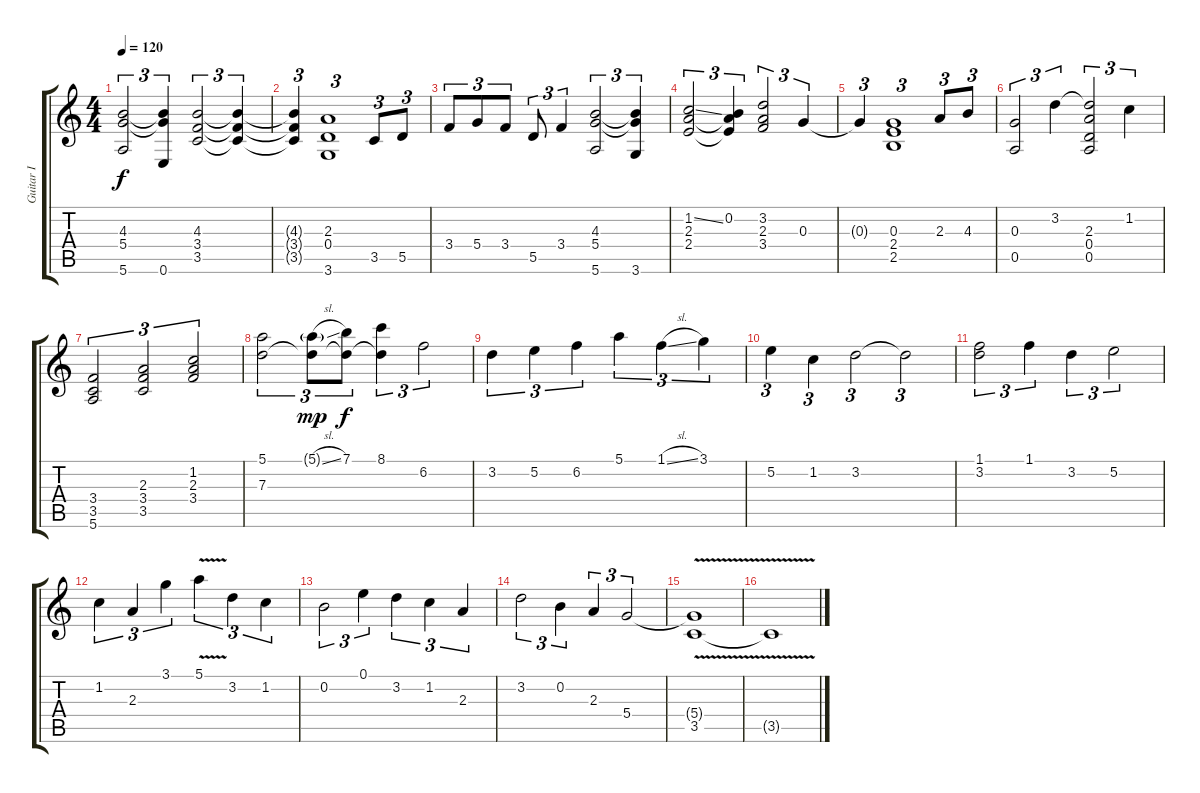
\track ("Guitar I" "Guitar I") {instrument acousticguitarnylon}
\staff {score tabs}
\tuning (E4 B3 G3 D3 A2 E2) {hide}
\ts (4 4)
\tempo 120
\clef g2
\ks c
(4.3 5.4 5.6).2{tu (3 2) dy f} (4.3{t} 5.4{t} 0.6).4{tu (3 2)} (4.3 3.4 3.5).2{tu (3 2)} (4.3{t} 3.4{t} 3.5{t}).4{tu (3 2)} |
(4.3{t} 3.4{t} 3.5{t}).4{tu (3 2)} (2.3 0.4 3.6).1{tu (3 2)} 3.5.8{tu (3 2)} 5.5.8{tu (3 2)} |
3.4.8{tu (3 2)} 5.4.8{tu (3 2)} 3.4.8{tu (3 2)} 5.5.8{tu (3 2)} 3.4.4{tu (3 2)} (4.3 5.4 5.6).2{tu (3 2)} (4.3{t} 5.4{t} 3.6).4{tu (3 2)} |
(1.2{ss} 2.3 2.4).2{tu (3 2)} (0.2 2.3{t} 2.4{t}).4{tu (3 2)} (3.2 2.3 3.4).2{tu (3 2)} 0.3.4{tu (3 2)} |
0.3{t}.4{tu (3 2)} (0.3 2.4 2.5).1{tu (3 2)} 2.3.8{tu (3 2)} 4.3.8{tu (3 2)} |
(0.3 0.5).2{tu (3 2)} 3.2.4{tu (3 2)} (3.2{t} 2.3 0.4 0.5).2{tu (3 2)} 1.2.4{tu (3 2)} |
(3.4 3.5 5.6).2{tu (3 2)} (2.3 3.4 3.5).2{tu (3 2)} (1.2 2.3 3.4).2{tu (3 2)} |
(5.1 7.3).2{tu (3 2)} (5.1{sl g} 7.3{t}).8{tu (3 2) dy mp} (7.1 7.3{t}).8{tu (3 2) dy f} (8.1 7.3{t}).4{tu (3 2)} 6.2.2{tu (3 2)} |
3.2.4{tu (3 2)} 5.2.4{tu (3 2)} 6.2.4{tu (3 2)} 5.1.4{tu (3 2)} 1.1{sl}.4{tu (3 2)} 3.1.4{tu (3 2)} |
5.2.4{tu (3 2)} 1.2.4{tu (3 2)} 3.2.2{tu (3 2)} 3.2{t}.2{tu (3 2)} |
(1.1 3.2).2{tu (3 2)} 1.1.4{tu (3 2)} 3.2.4{tu (3 2)} 5.2.2{tu (3 2)} |
1.2.4{tu (3 2)} 2.3.4{tu (3 2)} 3.1.4{tu (3 2)} 5.1{v}.4{tu (3 2)} 3.2.4{tu (3 2)} 1.2.4{tu (3 2)} |
0.2.2{tu (3 2)} 0.1.4{tu (3 2)} 3.2.4{tu (3 2)} 1.2.4{tu (3 2)} 2.3.4{tu (3 2)} |
3.2.2{tu (3 2)} 0.2.4{tu (3 2)} 2.3.4{tu (3 2)} 5.4.2{tu (3 2)} |
(5.4{t} 3.5{v}).1 |
3.5{t}.1
